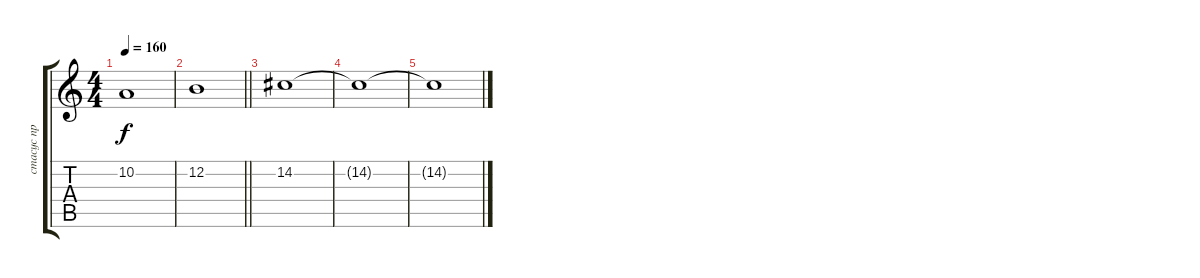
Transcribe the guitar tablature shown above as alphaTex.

\track ("стасус пр" "стасус пр") {instrument stringensemble1}
\staff {score tabs}
\tuning (E4 B3 G3 D3 A2 E2) {hide}
\ts (4 4)
\tempo 160
\clef g2
\ks c
10.2.1{dy f} |
\barLineRight lightlight
12.2.1 |
14.2.1 |
14.2{t}.1 |
14.2{t}.1
